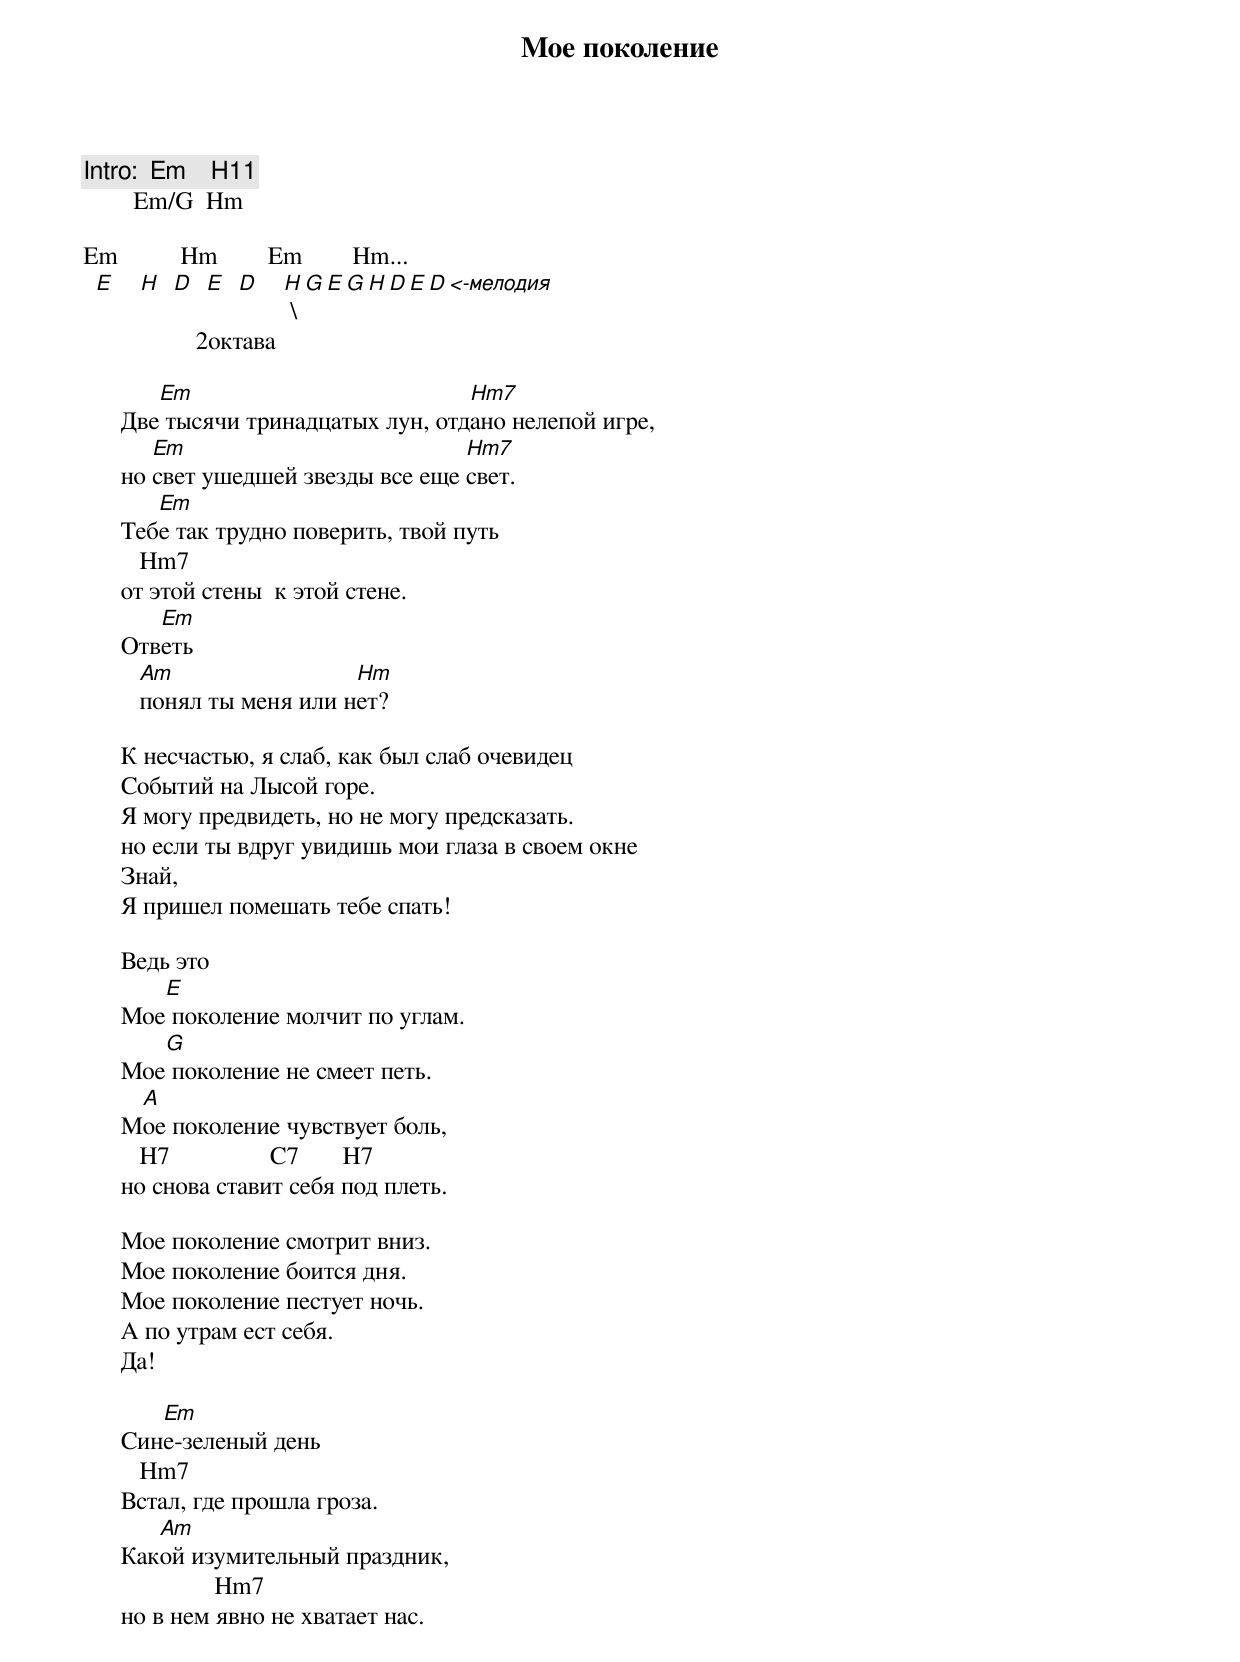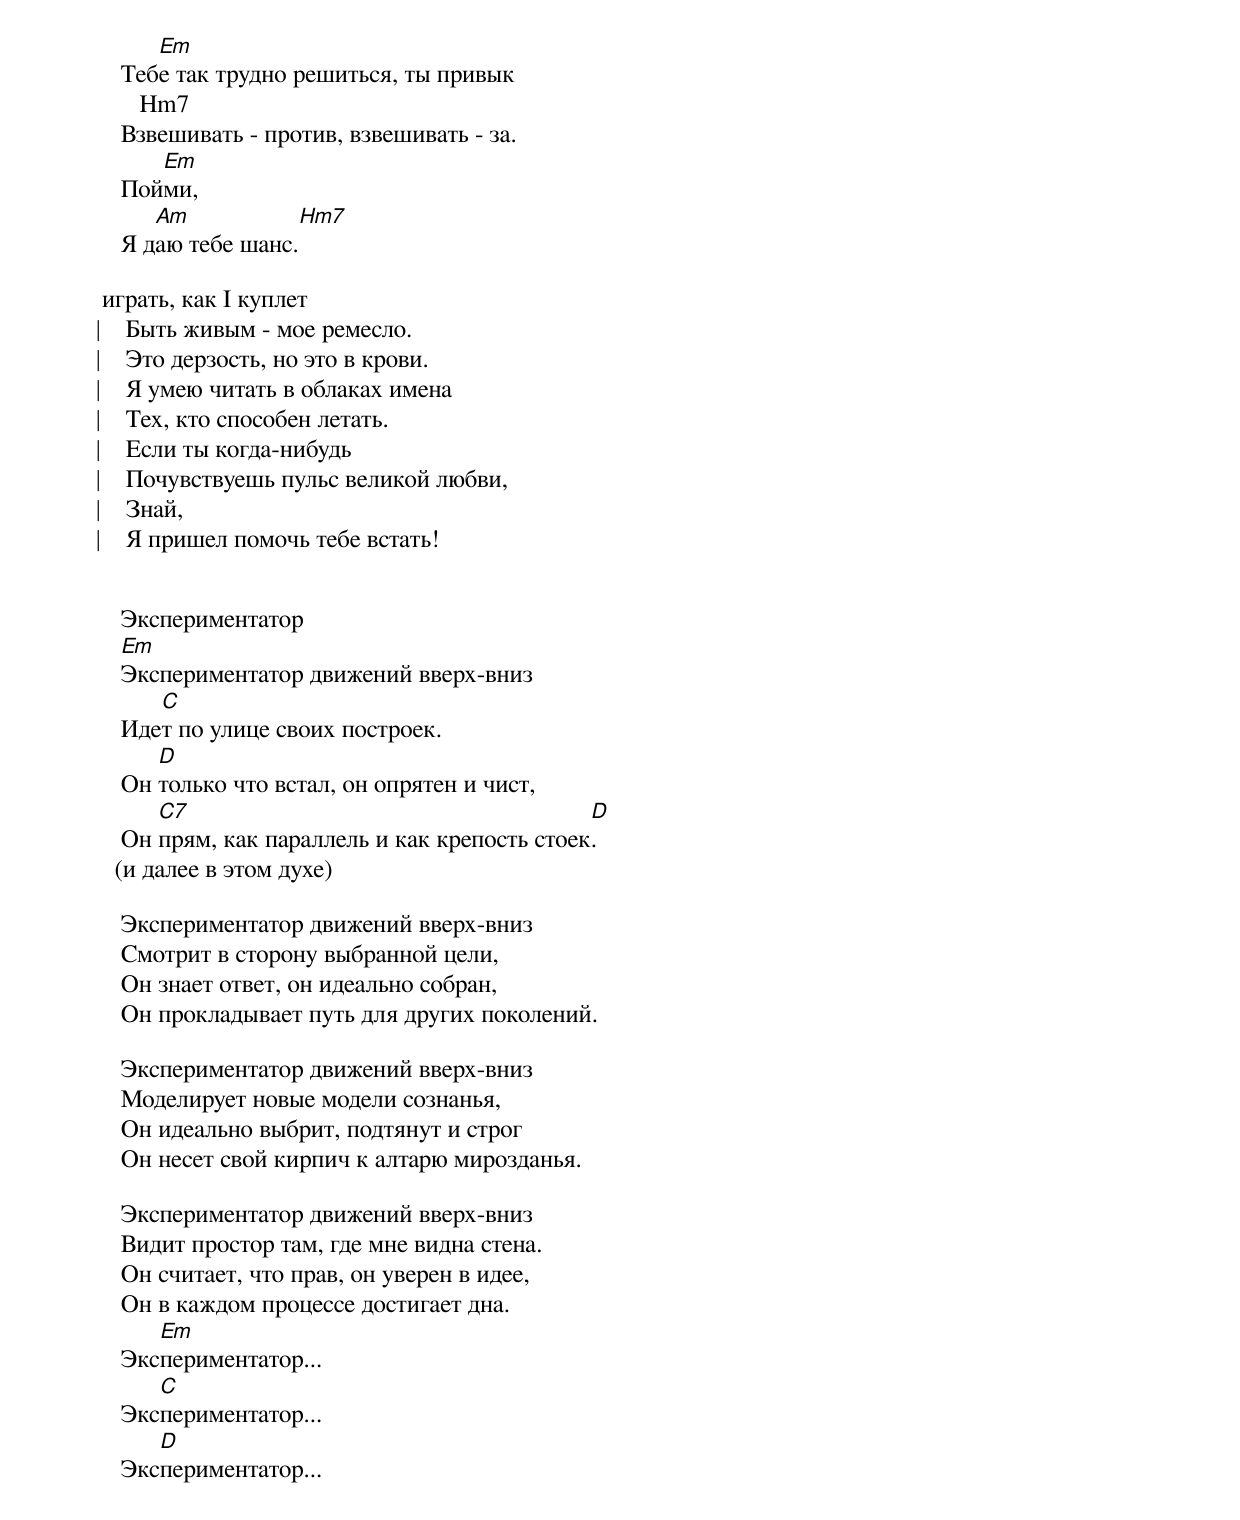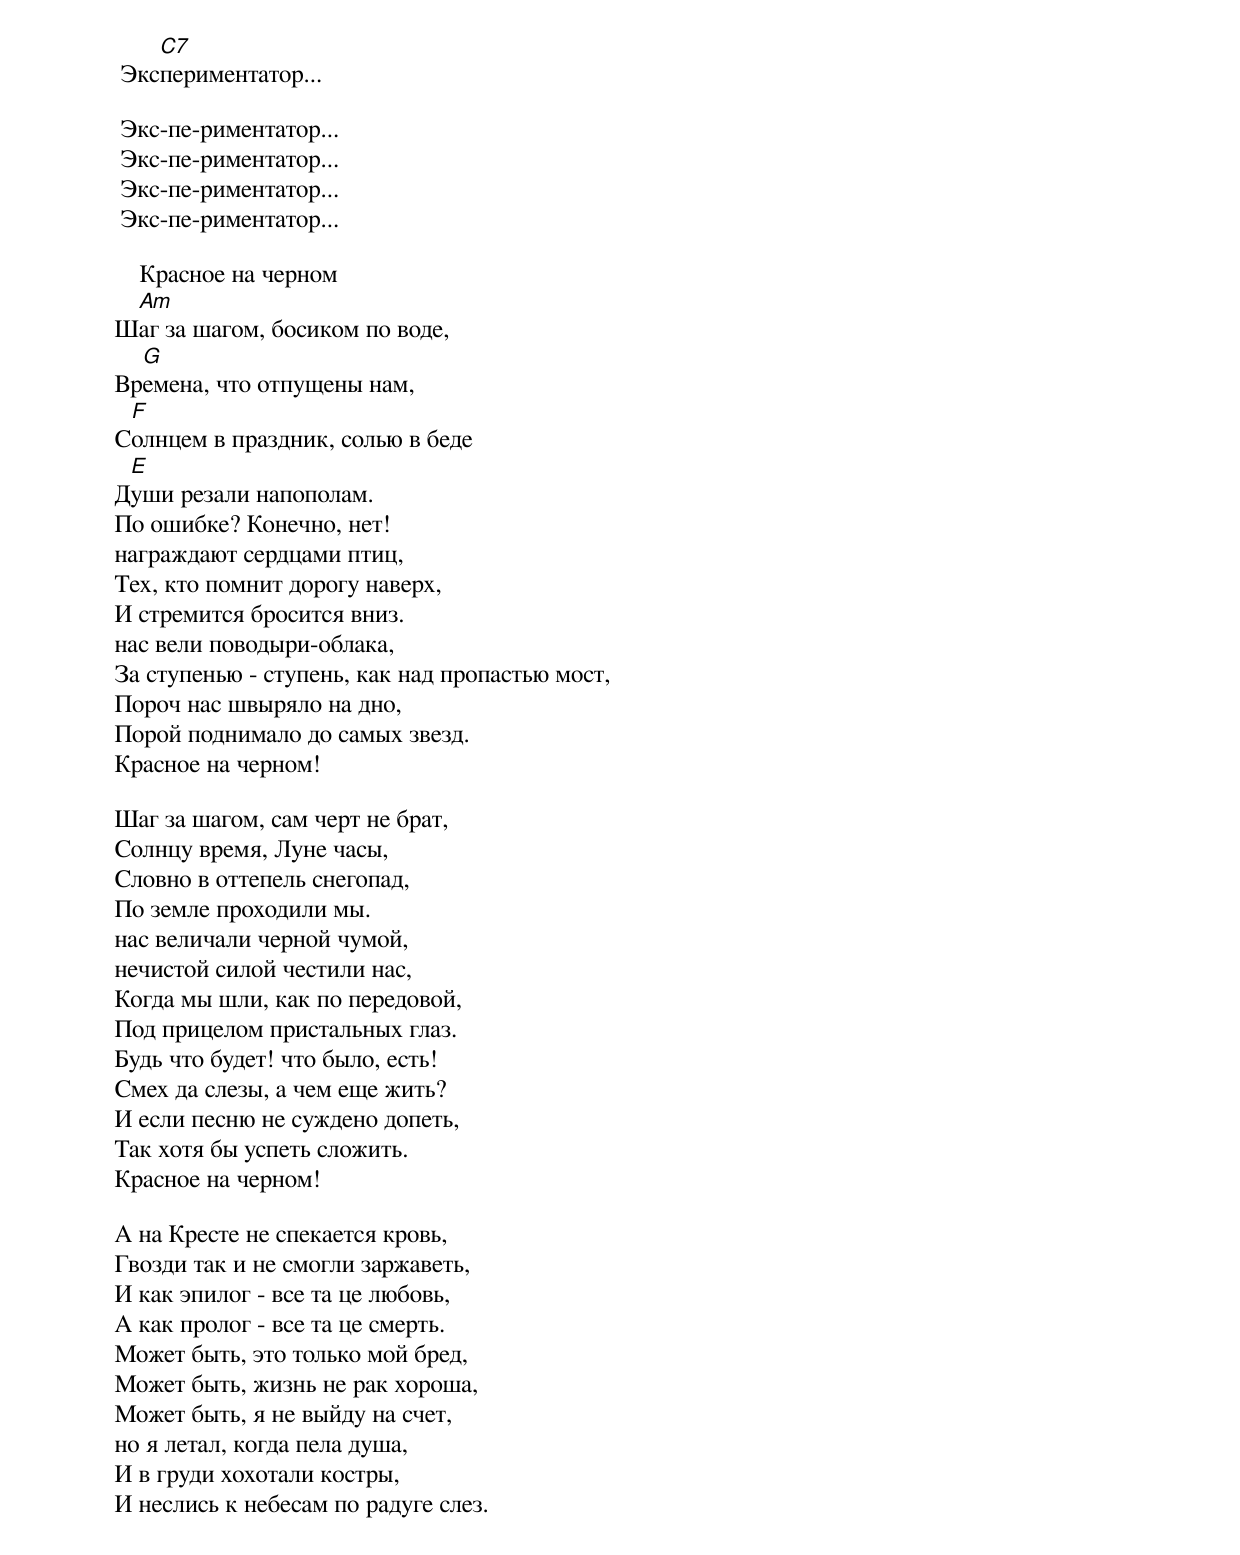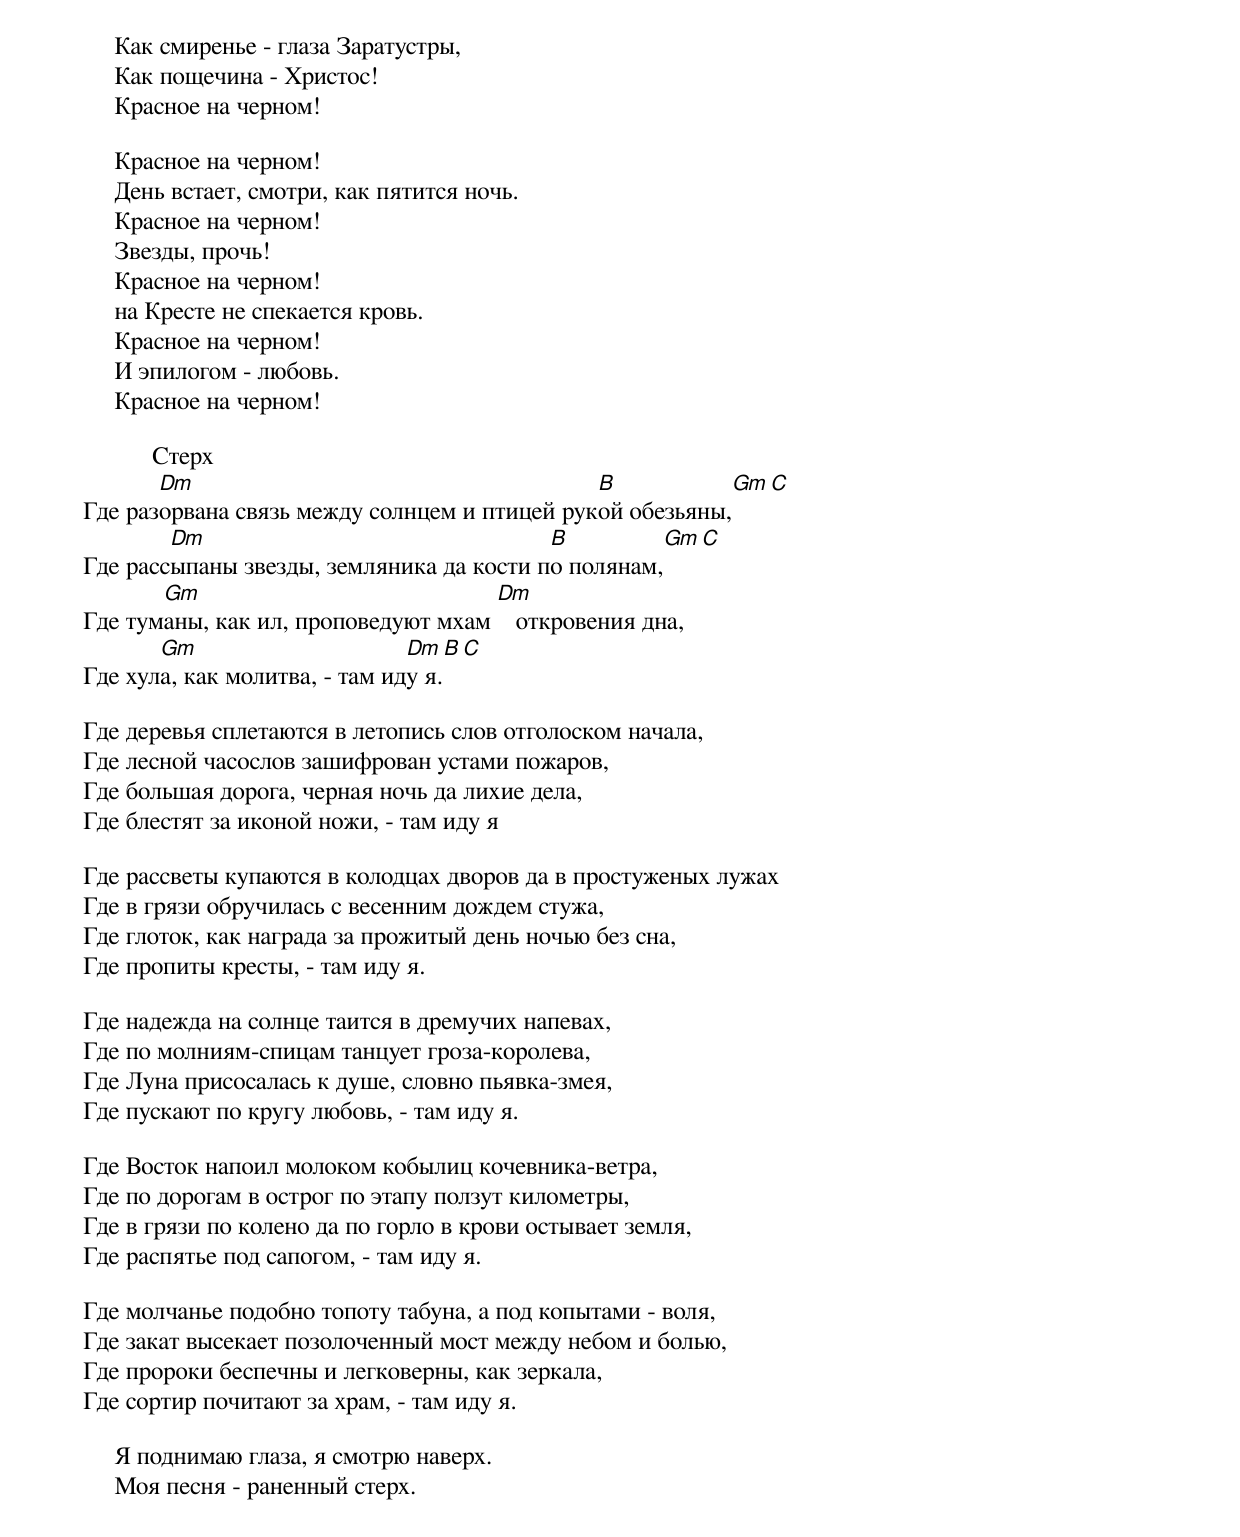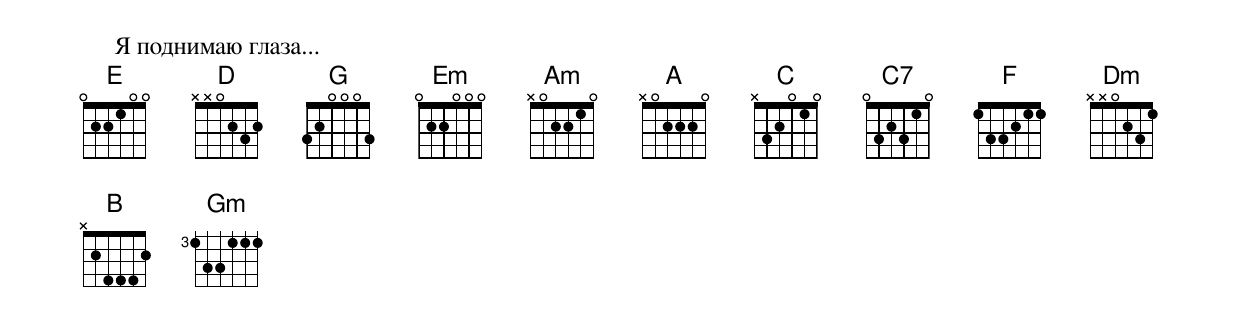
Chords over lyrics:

     Мое поколение

Intro:  Em    H11
        Em/G  Hm

Em          Hm        Em        Hm...
  E   H D E D   H G E G   H D E D     <-мелодия
                 \
                  2октава

         Em                          Hm7
      Две тысячи тринадцатых лун, отдано нелепой игре,
         Em                          Hm7
      но свет ушедшей звезды все еще свет.
         Em
      Тебе так трудно поверить, твой путь
         Hm7
      от этой стены  к этой стене.
         Em
      Ответь
         Am                 Hm
         понял ты меня или нет?

      К несчастью, я слаб, как был слаб очевидец
      Событий на Лысой горе.
      Я могу предвидеть, но не могу предсказать.
      но если ты вдруг увидишь мои глаза в своем окне
      Знай,
      Я пришел помешать тебе спать!

      Ведь это
         E
      Мое поколение молчит по углам.
         G
      Мое поколение не смеет петь.
       A
      Мое поколение чувствует боль,
         H7                C7       H7
      но снова ставит себя под плеть.

      Мое поколение смотрит вниз.
      Мое поколение боится дня.
      Мое поколение пестует ночь.
      А по утрам ест себя.
      Да!

         Em
      Сине-зеленый день
         Hm7
      Встал, где прошла гроза.
         Am
      Какой изумительный праздник,
                     Hm7
      но в нем явно не хватает нас.
         Em
      Тебе так трудно решиться, ты привык
         Hm7
      Взвешивать - против, взвешивать - за.
         Em
      Пойми,
         Am           Hm7
      Я дaю тебе шанс.

   играть, как I куплет
  |    Быть живым - мое ремесло.
  |    Это дерзость, но это в крови.
  |    Я умею читать в облаках имена
  |    Тех, кто способен летать.
  |    Если ты когда-нибудь
  |    Почувствуешь пульс великой любви,
  |    Знай,
  |    Я пришел помочь тебе встать!


      Экспериментатор
      Em
      Экспериментатор движений вверх-вниз
         C
      Идет по улице своих построек.
         D
      Он только что встал, он опрятен и чист,
         C7                                      D
      Он прям, как параллель и как крепость стоек.
     (и далее в этом духе)

      Экспериментатор движений вверх-вниз
      Смотрит в сторону выбранной цели,
      Он знает ответ, он идеально собран,
      Он прокладывает путь для других поколений.

      Экспериментатор движений вверх-вниз
      Моделирует новые модели сознанья,
      Он идеально выбрит, подтянут и строг
      Он несет свой кирпич к алтарю мирозданья.

      Экспериментатор движений вверх-вниз
      Видит простор там, где мне видна стена.
      Он считает, что прав, он уверен в идее,
      Он в каждом процессе достигает дна.
         Em
      Экспериментатор...
         C
      Экспериментатор...
         D
      Экспериментатор...
         C7
      Экспериментатор...

      Экс-пе-риментатор...
      Экс-пе-риментатор...
      Экс-пе-риментатор...
      Экс-пе-риментатор...

         Красное на черном
      Am
     Шаг за шагом, босиком по воде,
       G
     Времена, что отпущены нам,
      F
     Солнцем в праздник, солью в беде
      E
     Души резали напополам.
     По ошибке? Конечно, нет!
     награждают сердцами птиц,
     Тех, кто помнит дорогу наверх,
     И стремится бросится вниз.
     нас вели поводыри-облака,
     За ступенью - ступень, как над пропастью мост,
     Пороч нас швыряло на дно,
     Порой поднимало до самых звезд.
     Красное на черном!

     Шаг за шагом, сам черт не брат,
     Солнцу время, Луне часы,
     Словно в оттепель снегопад,
     По земле проходили мы.
     нас величали черной чумой,
     нечистой силой честили нас,
     Когда мы шли, как по передовой,
     Под прицелом пристальных глаз.
     Будь что будет! что было, есть!
     Смех да слезы, а чем еще жить?
     И если песню не суждено допеть,
     Так хотя бы успеть сложить.
     Красное на черном!

     А на Кресте не спекается кровь,
     Гвозди так и не смогли заржаветь,
     И как эпилог - все та це любовь,
     А как пролог - все та це смерть.
     Может быть, это только мой бред,
     Может быть, жизнь не рак хороша,
     Может быть, я не выйду на счет,
     но я летал, когда пела душа,
     И в груди хохотали костры,
     И неслись к небесам по радуге слез.
     Как смиренье - глаза Заратустры,
     Как пощечина - Христос!
     Красное на черном!

     Красное на черном!
     День встает, смотри, как пятится ночь.
     Красное на черном!
     Звезды, прочь!
     Красное на черном!
     на Кресте не спекается кровь.
     Красное на черном!
     И эпилогом - любовь.
     Красное на черном!

           Стерх
       Dm                                     B           Gm C
Где разорвана связь между солнцем и птицей рукой обезьяны,
        Dm                                B         Gm C
Где рассыпаны звезды, земляника да кости по полянам,
       Gm                            Dm
Где туманы, как ил, проповедуют мхам    откровения дна,
       Gm                      Dm       B   C
Где хула, как молитва, - там иду я.

Где деревья сплетаются в летопись слов отголоском начала,
Где лесной часослов зашифрован устами пожаров,
Где большая дорога, черная ночь да лихие дела,
Где блестят за иконой ножи, - там иду я

Где рассветы купаются в колодцах дворов да в простуженых лужах
Где в грязи обручилась с весенним дождем стужа,
Где глоток, как награда за прожитый день ночью без сна,
Где пропиты кресты, - там иду я.

Где надежда на солнце таится в дремучих напевах,
Где по молниям-спицам танцует гроза-королева,
Где Луна присосалась к душе, словно пьявка-змея,
Где пускают по кругу любовь, - там иду я.

Где Восток напоил молоком кобылиц кочевника-ветра,
Где по дорогам в острог по этапу ползут километры,
Где в грязи по колено да по горло в крови остывает земля,
Где распятье под сапогом, - там иду я.

Где молчанье подобно топоту табуна, а под копытами - воля,
Где закат высекает позолоченный мост между небом и болью,
Где пророки беспечны и легковерны, как зеркала,
Где сортир почитают за храм, - там иду я.

     Я поднимаю глаза, я смотрю наверх.
     Моя песня - раненный стерх.

     Я поднимаю глаза...
